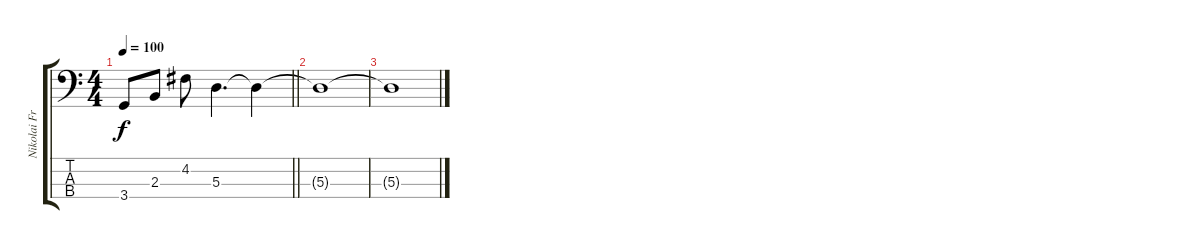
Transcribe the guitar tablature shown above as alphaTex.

\track ("Nikolai Fraiture - Bass" "Nikolai Fr") {instrument electricbasspick}
\staff {score tabs}
\tuning (G2 D2 A1 E1) {hide}
\ts (4 4)
\tempo 100
\clef f4
\barLineRight lightlight
\ks c
3.4.8{dy f} 2.3.8 4.2.8 5.3.4{d} 5.3{t}.4 |
5.3{t}.1 |
5.3{t}.1
